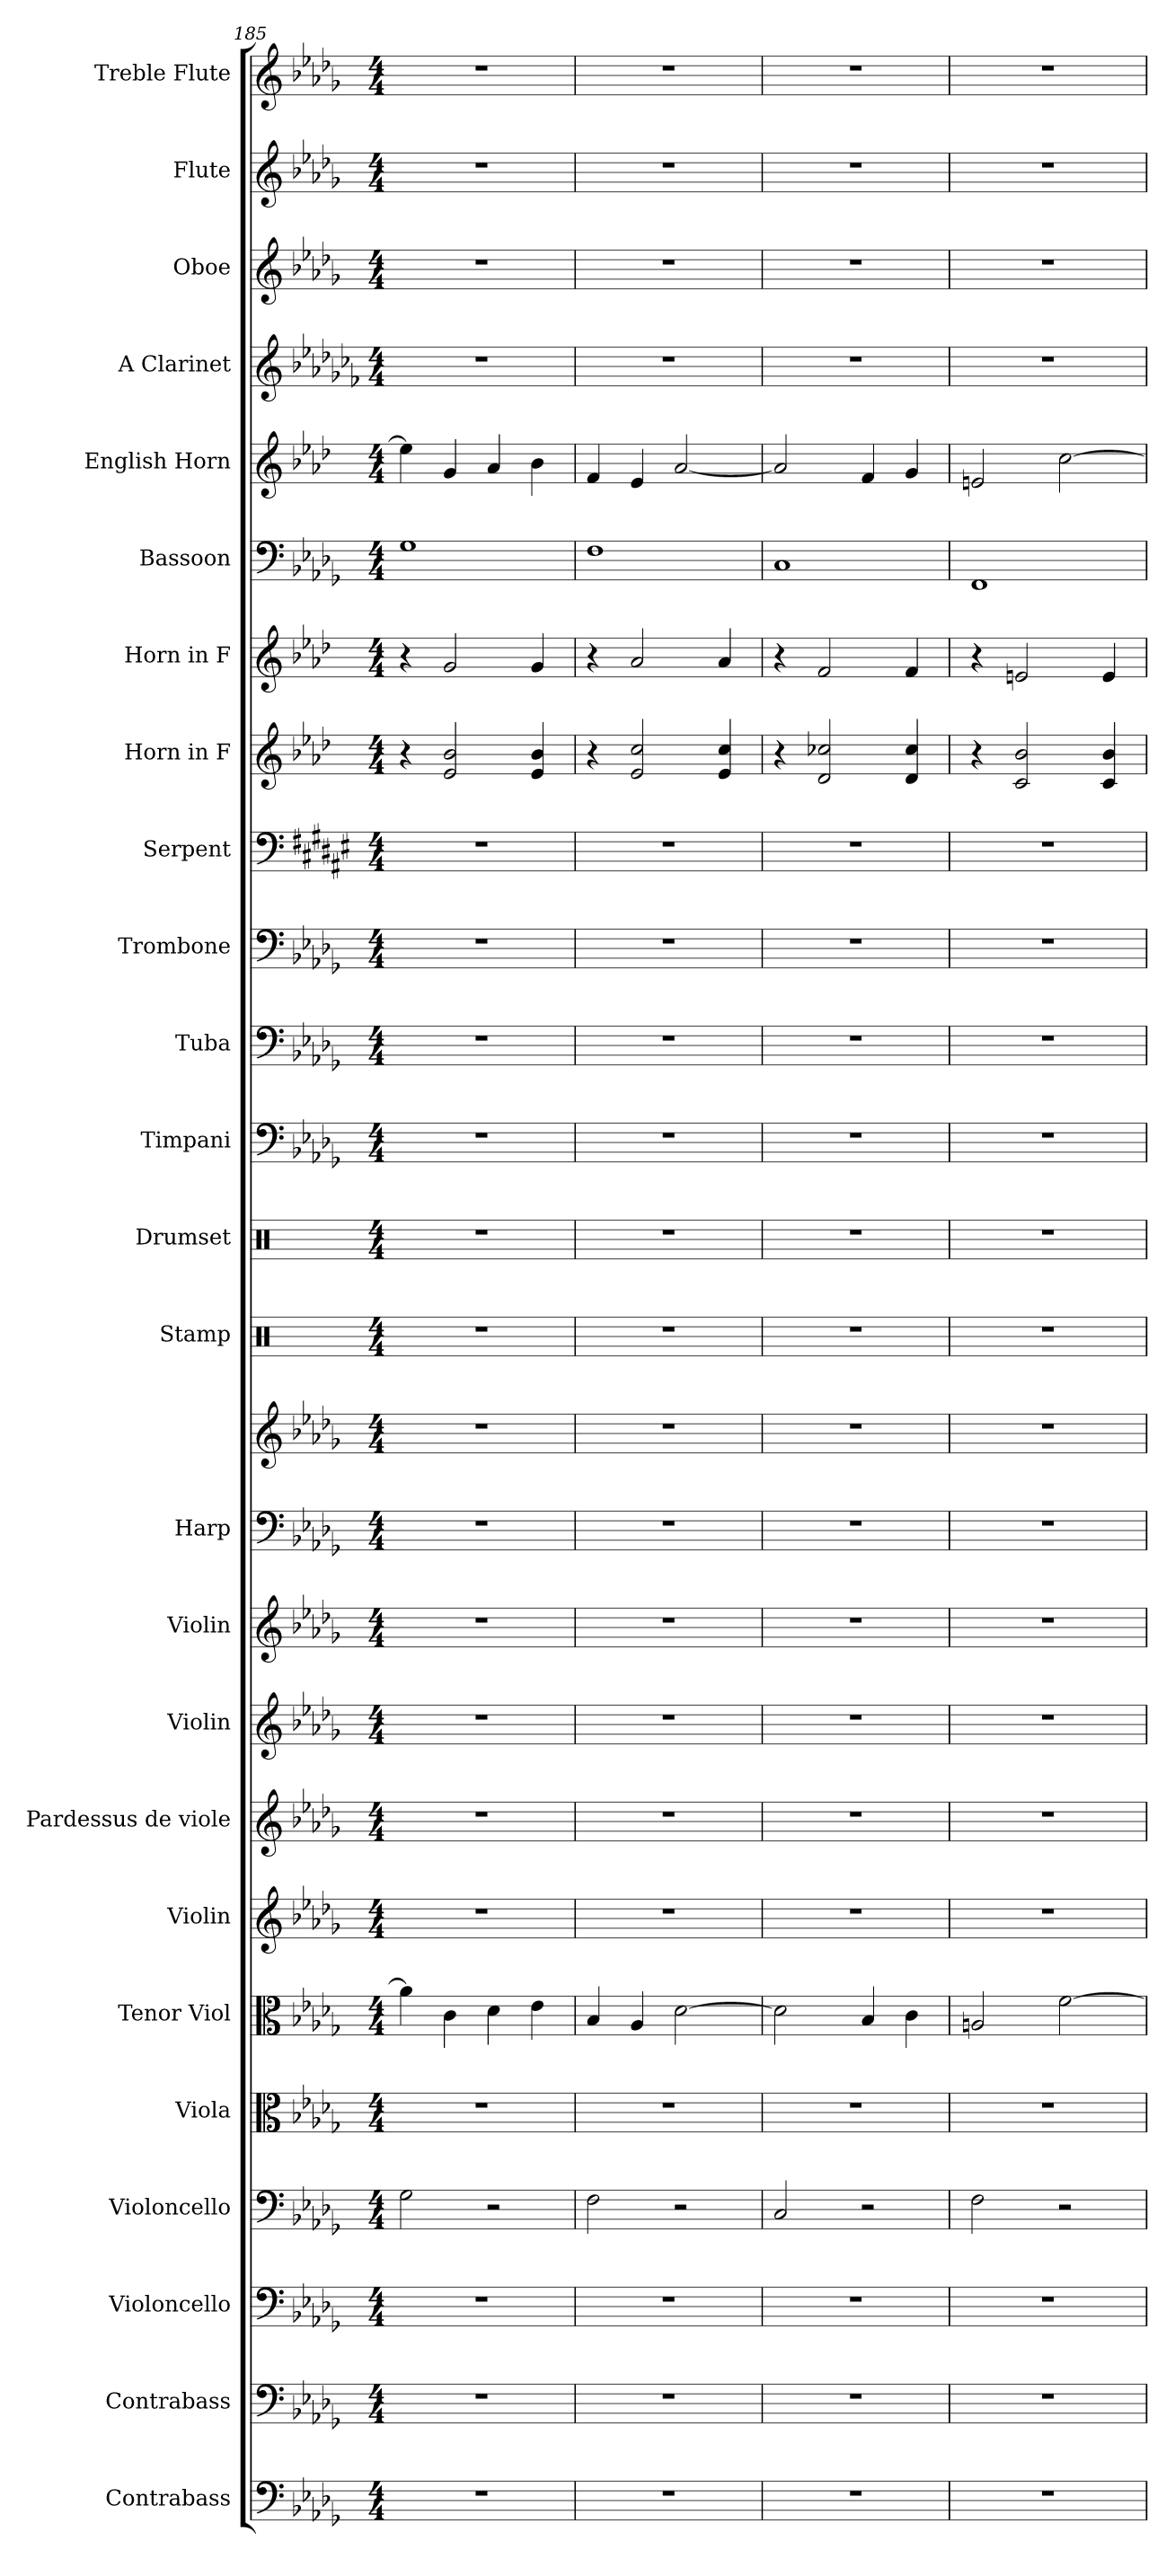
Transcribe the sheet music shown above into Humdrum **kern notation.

**kern	**kern	**kern	**kern	**kern	**kern	**kern	**kern	**kern	**kern	**kern	**kern	**kern	**kern	**kern	**kern	**kern	**kern	**kern	**kern	**kern	**kern	**kern	**kern	**kern	**kern
*part25	*part24	*part23	*part22	*part21	*part20	*part19	*part18	*part17	*part16	*part15	*part15	*part14	*part13	*part12	*part11	*part10	*part9	*part8	*part7	*part6	*part5	*part4	*part3	*part2	*part1
*staff26	*staff25	*staff24	*staff23	*staff22	*staff21	*staff20	*staff19	*staff18	*staff17	*staff16	*staff15	*staff14	*staff13	*staff12	*staff11	*staff10	*staff9	*staff8	*staff7	*staff6	*staff5	*staff4	*staff3	*staff2	*staff1
*I"Contrabass	*I"Contrabass	*I"Violoncello	*I"Violoncello	*I"Viola	*I"Tenor Viol	*I"Violin	*I"Pardessus de viole	*I"Violin	*I"Violin	*I"Harp	*	*I"Stamp	*I"Drumset	*I"Timpani	*I"Tuba	*I"Trombone	*I"Serpent	*I"Horn in F	*I"Horn in F	*I"Bassoon	*I"English Horn	*I"A Clarinet	*I"Oboe	*I"Flute	*I"Treble Flute
*I'Cb.	*I'Cb.	*I'Vc.	*I'Vc.	*I'Vla.	*I'T. Vl.	*I'Vln.	*I'Pds. v.	*I'Vln.	*I'Vln.	*I'Hrp.	*	*I'Sta.	*I'Drs.	*I'Timp.	*I'Tba.	*I'Tbn.	*I'Spt.	*	*	*I'Bsn.	*I'E. Hn.	*I'A Cl.	*I'Ob.	*I'Fl.	*I'Tr. Fl.
*clefF4	*clefF4	*clefF4	*clefF4	*clefC3	*clefC3	*clefG2	*clefG2	*clefG2	*clefG2	*clefF4	*clefG2	*clefX	*clefX	*clefF4	*clefF4	*clefF4	*clefF4	*clefG2	*clefG2	*clefF4	*clefG2	*clefG2	*clefG2	*clefG2	*clefG2
*ITrd7c12	*ITrd7c12	*	*	*	*	*	*	*	*	*	*	*	*	*	*	*	*ITrd1c2	*ITrd4c7	*ITrd4c7	*	*ITrd4c7	*ITrd2c3	*	*	*ITrd-4c-7
*k[b-e-a-d-g-]	*k[b-e-a-d-g-]	*k[b-e-a-d-g-]	*k[b-e-a-d-g-]	*k[b-e-a-d-g-]	*k[b-e-a-d-g-]	*k[b-e-a-d-g-]	*k[b-e-a-d-g-]	*k[b-e-a-d-g-]	*k[b-e-a-d-g-]	*k[b-e-a-d-g-]	*k[b-e-a-d-g-]	*k[]	*k[]	*k[b-e-a-d-g-]	*k[b-e-a-d-g-]	*k[b-e-a-d-g-]	*k[f#c#g#d#]	*k[b-e-a-d-g-]	*k[b-e-a-d-g-]	*k[b-e-a-d-g-]	*k[b-e-a-d-g-]	*k[b-e-a-d-]	*k[b-e-a-d-g-]	*k[b-e-a-d-g-]	*k[b-e-a-d-]
*M4/4	*M4/4	*M4/4	*M4/4	*M4/4	*M4/4	*M4/4	*M4/4	*M4/4	*M4/4	*M4/4	*M4/4	*M4/4	*M4/4	*M4/4	*M4/4	*M4/4	*M4/4	*M4/4	*M4/4	*M4/4	*M4/4	*M4/4	*M4/4	*M4/4	*M4/4
=185	=185	=185	=185	=185	=185	=185	=185	=185	=185	=185	=185	=185	=185	=185	=185	=185	=185	=185	=185	=185	=185	=185	=185	=185	=185
1r	1r	1r	2G-\	1r	4a-\]	1r	1r	1r	1r	1r	1r	1r	1r	1r	1r	1r	1r	4r	4r	1G-	4a-\]	1r	1r	1r	1r
.	.	.	.	.	4c\	.	.	.	.	.	.	.	.	.	.	.	.	2A-/ 2e-/	2c/	.	4c/	.	.	.	.
.	.	.	2r	.	4d-\	.	.	.	.	.	.	.	.	.	.	.	.	.	.	.	4d-/	.	.	.	.
.	.	.	.	.	4e-\	.	.	.	.	.	.	.	.	.	.	.	.	4A-/ 4e-/	4c/	.	4e-\	.	.	.	.
!!LO:PB:g=z
=186	=186	=186	=186	=186	=186	=186	=186	=186	=186	=186	=186	=186	=186	=186	=186	=186	=186	=186	=186	=186	=186	=186	=186	=186	=186
1r	1r	1r	2F\	1r	4B-/	1r	1r	1r	1r	1r	1r	1r	1r	1r	1r	1r	1r	4r	4r	1F	4B-/	1r	1r	1r	1r
.	.	.	.	.	4A-/	.	.	.	.	.	.	.	.	.	.	.	.	2A-/ 2f/	2d-/	.	4A-/	.	.	.	.
.	.	.	2r	.	[2d-\	.	.	.	.	.	.	.	.	.	.	.	.	.	.	.	[2d-/	.	.	.	.
.	.	.	.	.	.	.	.	.	.	.	.	.	.	.	.	.	.	4A-/ 4f/	4d-/	.	.	.	.	.	.
=187	=187	=187	=187	=187	=187	=187	=187	=187	=187	=187	=187	=187	=187	=187	=187	=187	=187	=187	=187	=187	=187	=187	=187	=187	=187
1r	1r	1r	2C/	1r	2d-\]	1r	1r	1r	1r	1r	1r	1r	1r	1r	1r	1r	1r	4r	4r	1C	2d-/]	1r	1r	1r	1r
.	.	.	.	.	.	.	.	.	.	.	.	.	.	.	.	.	.	2G-/ 2f-X/	2B-/	.	.	.	.	.	.
.	.	.	2r	.	4B-/	.	.	.	.	.	.	.	.	.	.	.	.	.	.	.	4B-/	.	.	.	.
.	.	.	.	.	4c\	.	.	.	.	.	.	.	.	.	.	.	.	4G-/ 4f-/	4B-/	.	4c/	.	.	.	.
=188	=188	=188	=188	=188	=188	=188	=188	=188	=188	=188	=188	=188	=188	=188	=188	=188	=188	=188	=188	=188	=188	=188	=188	=188	=188
1r	1r	1r	2F\	1r	2An/	1r	1r	1r	1r	1r	1r	1r	1r	1r	1r	1r	1r	4r	4r	1FF	2An/	1r	1r	1r	1r
.	.	.	.	.	.	.	.	.	.	.	.	.	.	.	.	.	.	2F/ 2e-/	2An/	.	.	.	.	.	.
.	.	.	2r	.	[2f\	.	.	.	.	.	.	.	.	.	.	.	.	.	.	.	[2f\	.	.	.	.
.	.	.	.	.	.	.	.	.	.	.	.	.	.	.	.	.	.	4F/ 4e-/	4A/	.	.	.	.	.	.
=	=	=	=	=	=	=	=	=	=	=	=	=	=	=	=	=	=	=	=	=	=	=	=	=	=
*-	*-	*-	*-	*-	*-	*-	*-	*-	*-	*-	*-	*-	*-	*-	*-	*-	*-	*-	*-	*-	*-	*-	*-	*-	*-
